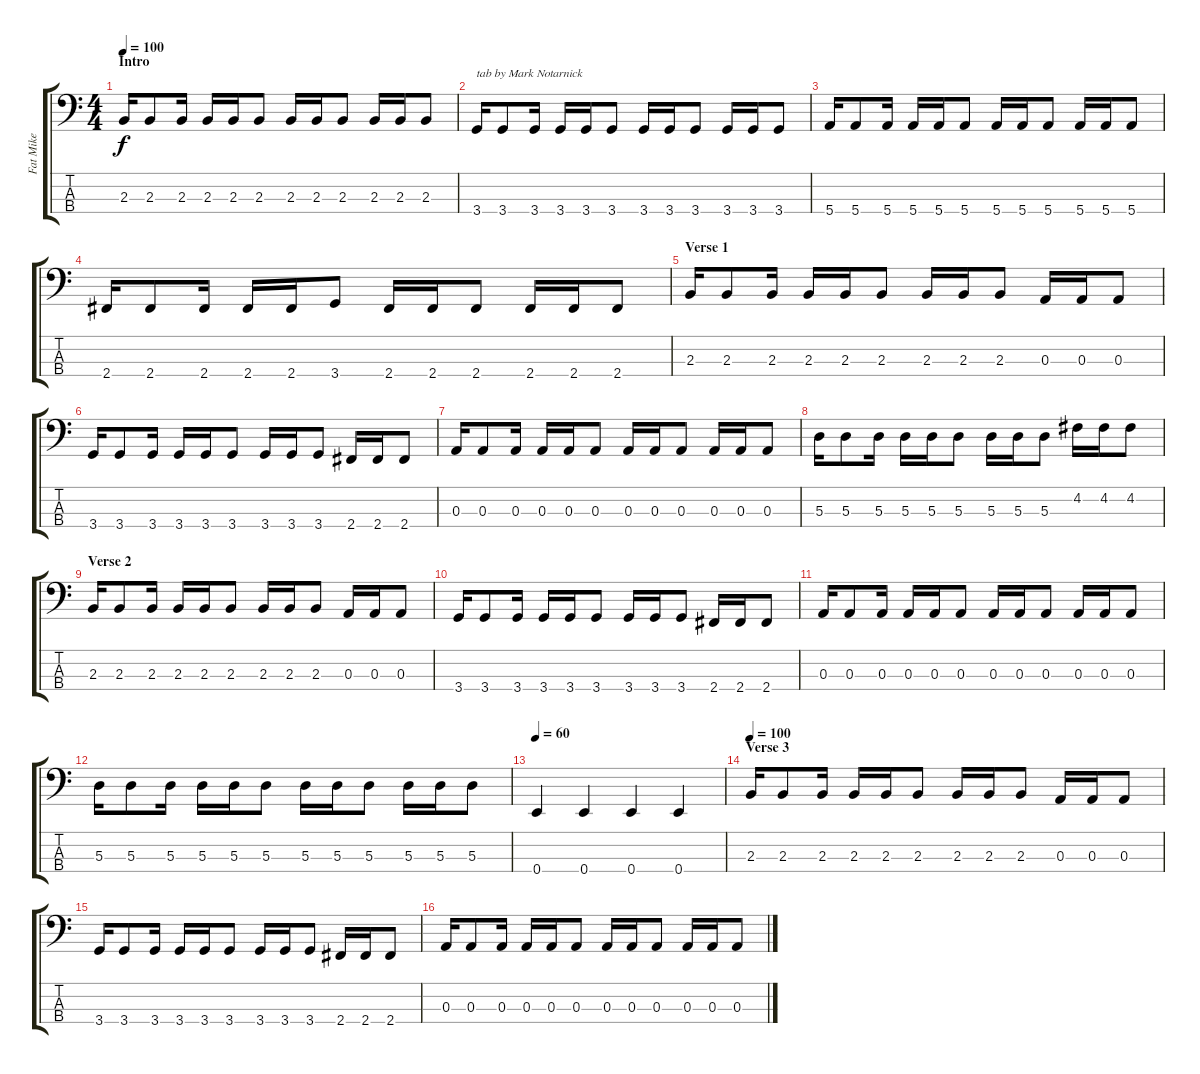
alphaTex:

\track ("Fat Mike" "Fat Mike") {instrument electricbasspick}
\staff {score tabs}
\tuning (G2 D2 A1 E1) {hide}
\ts (4 4)
\section ("" "Intro")
\tempo 100
\clef f4
\ks c
2.3.16{dy f instrument electricbasspick} 2.3.8 2.3.16 2.3.16 2.3.16 2.3.8 2.3.16 2.3.16 2.3.8 2.3.16 2.3.16 2.3.8 |
3.4.16{txt "tab by Mark Notarnick"} 3.4.8 3.4.16 3.4.16 3.4.16 3.4.8 3.4.16 3.4.16 3.4.8 3.4.16 3.4.16 3.4.8 |
5.4.16 5.4.8 5.4.16 5.4.16 5.4.16 5.4.8 5.4.16 5.4.16 5.4.8 5.4.16 5.4.16 5.4.8 |
2.4.16 2.4.8 2.4.16 2.4.16 2.4.16 3.4.8 2.4.16 2.4.16 2.4.8 2.4.16 2.4.16 2.4.8 |
\section ("" "Verse 1")
2.3.16 2.3.8 2.3.16 2.3.16 2.3.16 2.3.8 2.3.16 2.3.16 2.3.8 0.3.16 0.3.16 0.3.8 |
3.4.16 3.4.8 3.4.16 3.4.16 3.4.16 3.4.8 3.4.16 3.4.16 3.4.8 2.4.16 2.4.16 2.4.8 |
0.3.16 0.3.8 0.3.16 0.3.16 0.3.16 0.3.8 0.3.16 0.3.16 0.3.8 0.3.16 0.3.16 0.3.8 |
5.3.16 5.3.8 5.3.16 5.3.16 5.3.16 5.3.8 5.3.16 5.3.16 5.3.8 4.2.16 4.2.16 4.2.8 |
\section ("" "Verse 2")
2.3.16 2.3.8 2.3.16 2.3.16 2.3.16 2.3.8 2.3.16 2.3.16 2.3.8 0.3.16 0.3.16 0.3.8 |
3.4.16 3.4.8 3.4.16 3.4.16 3.4.16 3.4.8 3.4.16 3.4.16 3.4.8 2.4.16 2.4.16 2.4.8 |
0.3.16 0.3.8 0.3.16 0.3.16 0.3.16 0.3.8 0.3.16 0.3.16 0.3.8 0.3.16 0.3.16 0.3.8 |
5.3.16 5.3.8 5.3.16 5.3.16 5.3.16 5.3.8 5.3.16 5.3.16 5.3.8 5.3.16 5.3.16 5.3.8 |
\tempo 60
0.4.4 0.4.4 0.4.4 0.4.4 |
\section ("" "Verse 3")
\tempo 100
2.3.16 2.3.8 2.3.16 2.3.16 2.3.16 2.3.8 2.3.16 2.3.16 2.3.8 0.3.16 0.3.16 0.3.8 |
3.4.16 3.4.8 3.4.16 3.4.16 3.4.16 3.4.8 3.4.16 3.4.16 3.4.8 2.4.16 2.4.16 2.4.8 |
0.3.16 0.3.8 0.3.16 0.3.16 0.3.16 0.3.8 0.3.16 0.3.16 0.3.8 0.3.16 0.3.16 0.3.8
